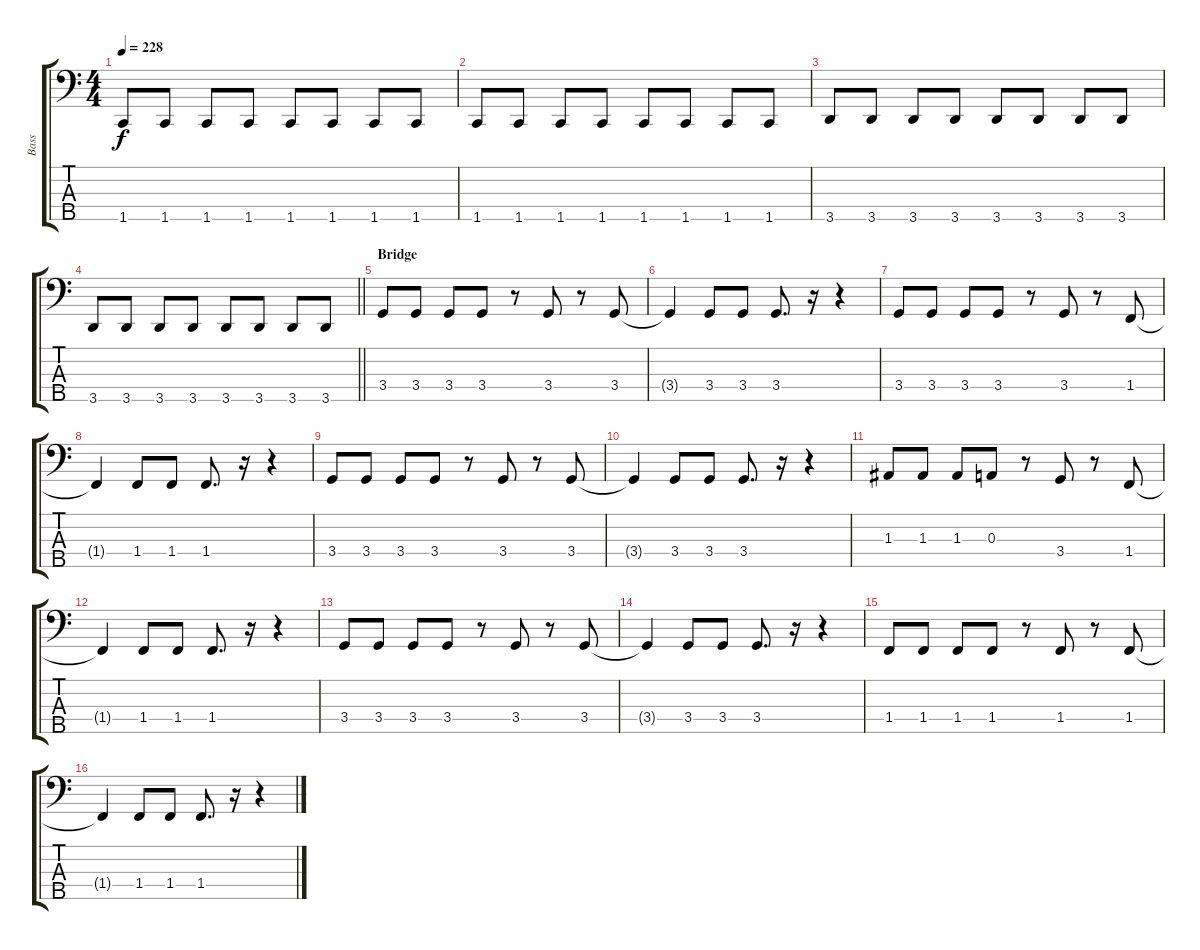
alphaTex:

\track ("Bass" "Bass") {instrument electricbassfinger}
\staff {score tabs}
\tuning (G2 D2 A1 E1 B0) {hide}
\ts (4 4)
\tempo 228
\clef f4
\ks c
1.5.8{dy f} 1.5.8 1.5.8 1.5.8 1.5.8 1.5.8 1.5.8 1.5.8 |
1.5.8 1.5.8 1.5.8 1.5.8 1.5.8 1.5.8 1.5.8 1.5.8 |
3.5.8 3.5.8 3.5.8 3.5.8 3.5.8 3.5.8 3.5.8 3.5.8 |
\barLineRight lightlight
3.5.8 3.5.8 3.5.8 3.5.8 3.5.8 3.5.8 3.5.8 3.5.8 |
\section ("" "Bridge")
3.4.8 3.4.8 3.4.8 3.4.8 r.8 3.4.8 r.8 3.4.8 |
3.4{t}.4 3.4.8 3.4.8 3.4.8{d} r.16 r.4 |
3.4.8 3.4.8 3.4.8 3.4.8 r.8 3.4.8 r.8 1.4.8 |
1.4{t}.4 1.4.8 1.4.8 1.4.8{d} r.16 r.4 |
3.4.8 3.4.8 3.4.8 3.4.8 r.8 3.4.8 r.8 3.4.8 |
3.4{t}.4 3.4.8 3.4.8 3.4.8{d} r.16 r.4 |
1.3.8 1.3.8 1.3.8 0.3.8 r.8 3.4.8 r.8 1.4.8 |
1.4{t}.4 1.4.8 1.4.8 1.4.8{d} r.16 r.4 |
3.4.8 3.4.8 3.4.8 3.4.8 r.8 3.4.8 r.8 3.4.8 |
3.4{t}.4 3.4.8 3.4.8 3.4.8{d} r.16 r.4 |
1.4.8 1.4.8 1.4.8 1.4.8 r.8 1.4.8 r.8 1.4.8 |
1.4{t}.4 1.4.8 1.4.8 1.4.8{d} r.16 r.4
